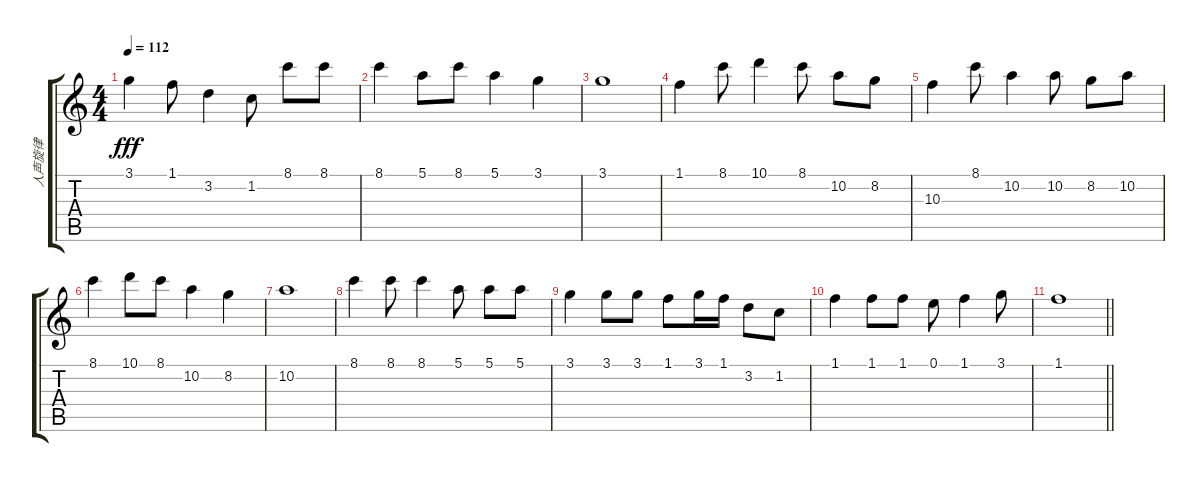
\track ("人声旋律" "人声旋律") {instrument acousticbass}
\staff {score tabs}
\tuning (E4 B3 G3 D3 A2 E2) {hide}
\ts (4 4)
\tempo 112
\clef g2
\ks c
3.1.4{dy fff} 1.1.8 3.2.4 1.2.8 8.1.8 8.1.8 |
8.1.4 5.1.8 8.1.8 5.1.4 3.1.4 |
3.1.1 |
1.1.4 8.1.8 10.1.4 8.1.8 10.2.8 8.2.8 |
10.3.4 8.1.8 10.2.4 10.2.8 8.2.8 10.2.8 |
8.1.4 10.1.8 8.1.8 10.2.4 8.2.4 |
10.2.1 |
8.1.4 8.1.8 8.1.4 5.1.8 5.1.8 5.1.8 |
3.1.4 3.1.8 3.1.8 1.1.8 3.1.16 1.1.16 3.2.8 1.2.8 |
1.1.4 1.1.8 1.1.8 0.1.8 1.1.4 3.1.8 |
\barLineRight lightlight
1.1.1
